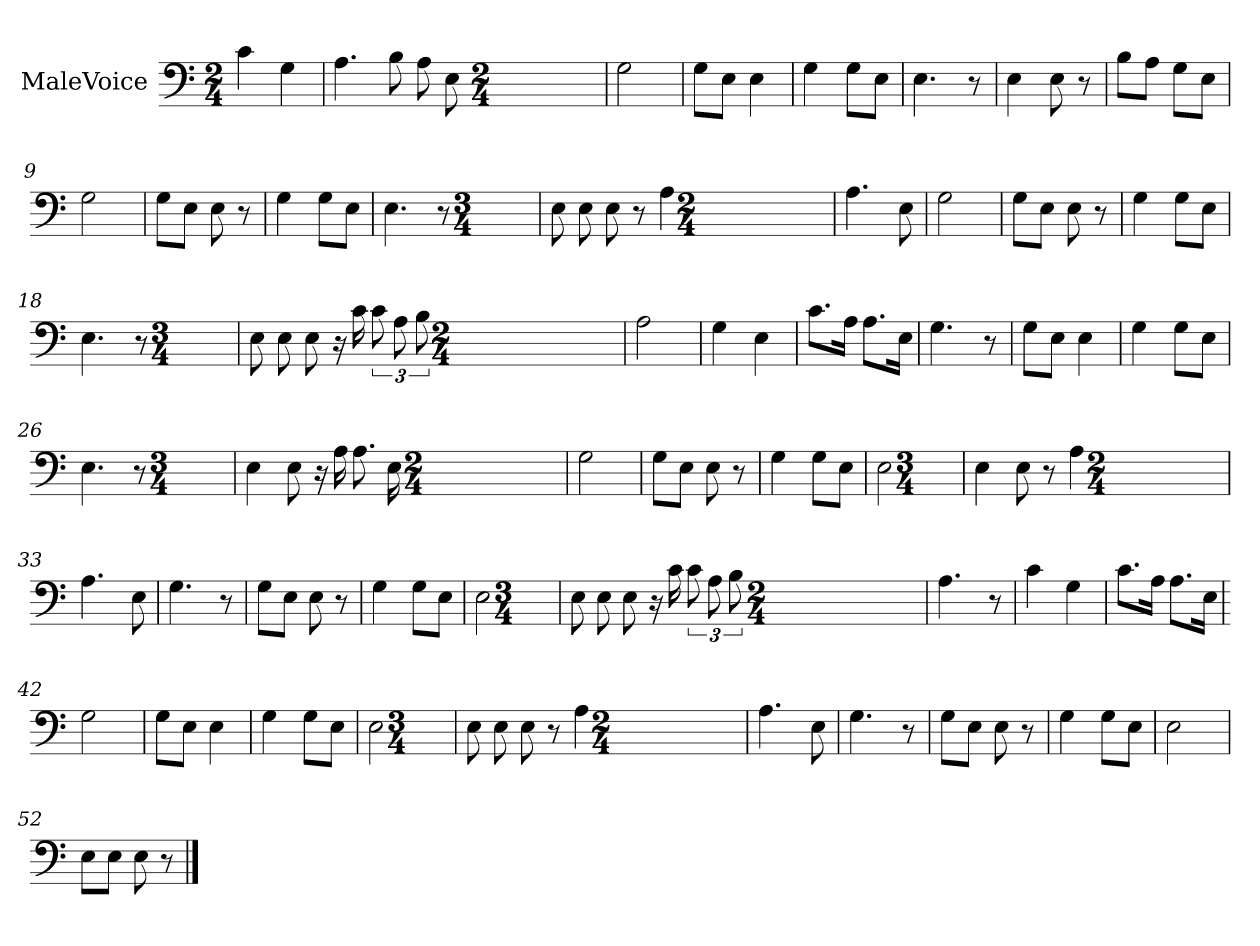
**kern
*part1
*staff1
*I"MaleVoice
*clefF4
*k[]
*M2/4
*MM132
=1
4c
4G
=2
4.A
8B
8A
8E
*M2/4
=3
2G
=4
8G\L
8E\J
4E
=5
4G
8G\L
8E\J
=6
4.E
8r
=7
4E
8E
8r
=8
8B\L
8A\J
8G\L
8E\J
=9
2G
=10
8G\L
8E\J
8E
8r
=11
4G
8G\L
8E\J
=12
4.E
8r
*M3/4
=13
8E
8E
8E
8r
4A
*M2/4
=14
4.A
8E
=15
2G
=16
8G\L
8E\J
8E
8r
=17
4G
8G\L
8E\J
=18
4.E
8r
*M3/4
=19
8E
8E
8E
16r
16c
12c
12A
12B
*M2/4
*MM132
=20
2A
=21
4G
4E
*MM120
=22
8.c\L
16A\Jk
8.A\L
16E\Jk
*MM132
=23
4.G
8r
=24
8G\L
8E\J
4E
=25
4G
8G\L
8E\J
=26
4.E
8r
*M3/4
=27
4E
8E
16r
16A
8.A
16E
*M2/4
=28
2G
=29
8G\L
8E\J
8E
8r
=30
4G
8G\L
8E\J
=31
2E
*M3/4
=32
4E
8E
8r
4A
*M2/4
=33
4.A
8E
=34
4.G
8r
=35
8G\L
8E\J
8E
8r
=36
4G
8G\L
8E\J
=37
2E
*M3/4
=38
8E
8E
8E
16r
*MM120
16c
12c
12A
12B
*M2/4
*MM132
=39
4.A
8r
=40
4c
4G
*MM120
=41
8.c\L
16A\Jk
8.A\L
16E\Jk
*MM132
=42
2G
=43
8G\L
8E\J
4E
=44
4G
8G\L
8E\J
=45
2E
*M3/4
=46
8E
8E
8E
8r
4A
*M2/4
=47
4.A
8E
=48
4.G
8r
=49
8G\L
8E\J
8E
8r
=50
4G
8G\L
8E\J
=51
2E
=52
8E\L
8E\J
8E
8r
==
*-
